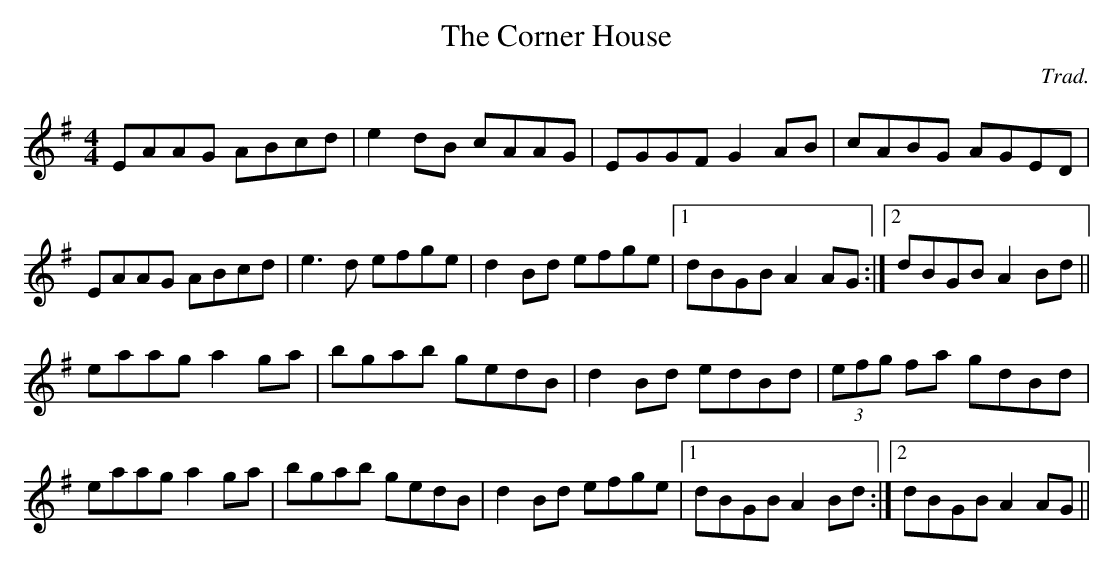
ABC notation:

X:1
T:Corner House, The
C:Trad.
M:4/4
L:1/8
K:Ador
EAAG ABcd|e2dB cAAG|EGGF G2AB|cABG AGED|
EAAG ABcd|e3d efge|d2Bd efge|1 dBGB A2AG:|2 dBGB A2Bd||
eaag a2ga|bgab gedB|d2Bd edBd|(3efg fa gdBd|
eaag a2ga|bgab gedB|d2Bd efge|1 dBGB A2Bd:|2 dBGB A2AG||
